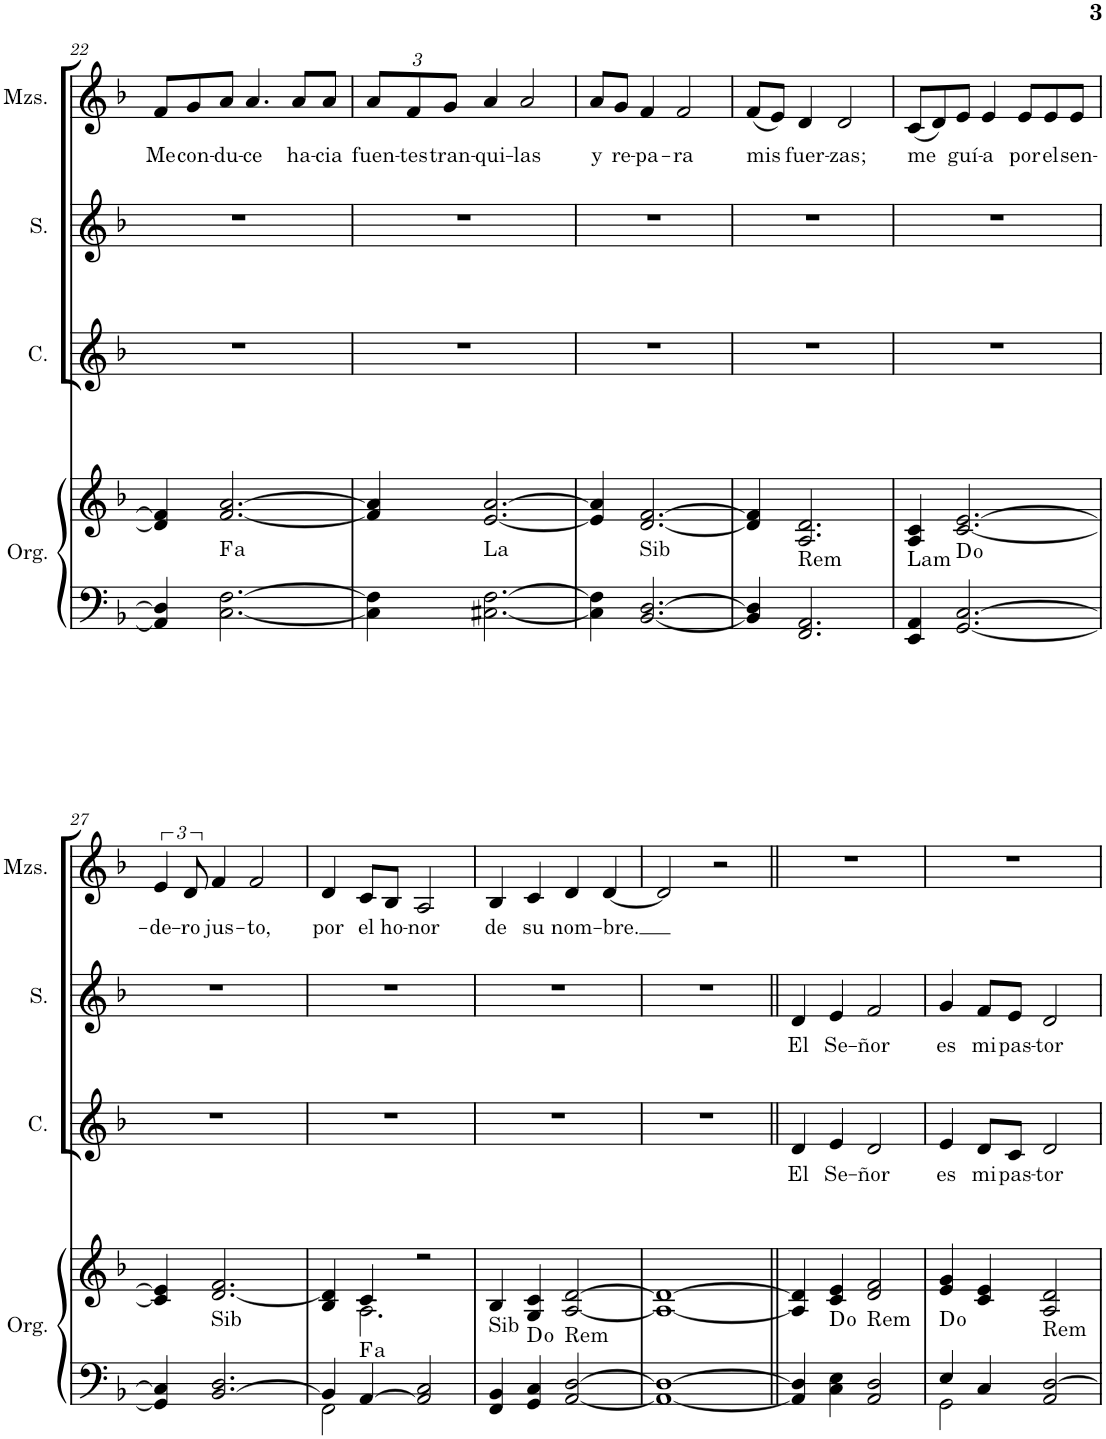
**kern	**kern	**harte	**kern	**text	**kern	**text	**kern	**text
*part4	*part4	*part4	*part3	*part3	*part2	*part2	*part1	*part1
*staff5	*staff4	*	*staff3	*staff3	*staff2	*staff2	*staff1	*staff1
*I"Órgano	*	*	*I"Contralto	*	*I"Soprano	*	*I"Solista	*
*	*	*	*I'C.	*	*I'S.	*	*	*
!!LO:PB:g=z
*clefF4	*clefG2	*	*clefG2	*	*clefG2	*	*clefG2	*
*k[b-]	*k[b-]	*	*k[b-]	*	*k[b-]	*	*k[b-]	*
*M4/4	*M4/4	*	*M4/4	*	*M4/4	*	*M4/4	*
=22	=22	=22	=22	=22	=22	=22	=22	=22
!	!	!	!	!	!	!	!	!LO:LY:b
4AA/] 4D/]	4d/] 4f/]	.	1r	.	1r	.	8f/L	Me
!	!	!	!	!	!	!	!	!LO:LY:b
.	.	.	.	.	.	.	8g/	con-
!	!	!LO:H:kt=a	!	!	!	!	!	!LO:LY:b
[2.C\ [2.F\	[2.f/ [2.a/	.	.	.	.	.	8a/J	-du-
!	!	!	!	!	!	!	!	!LO:LY:b
.	.	.	.	.	.	.	4.a/	-ce
!	!	!	!	!	!	!	!	!LO:LY:b
.	.	.	.	.	.	.	8a/L	ha-
!	!	!	!	!	!	!	!	!LO:LY:b
.	.	.	.	.	.	.	8a/J	-cia
=23	=23	=23	=23	=23	=23	=23	=23	=23
*	*	*	*	*	*	*	*Xbrackettup	*
!	!	!	!	!	!	!	!	!LO:LY:b
4C\] 4F\]	4f/] 4a/]	.	1r	.	1r	.	12a/L	fuen-
!	!	!	!	!	!	!	!	!LO:LY:b
.	.	.	.	.	.	.	12f/	-tes
!	!	!	!	!	!	!	!	!LO:LY:b
.	.	.	.	.	.	.	12g/J	tran-
!	!	!LO:H:kt=La	!	!	!	!	!	!LO:LY:b
[2.C#X\ [2.F\	[2.e/ [2.a/	N	.	.	.	.	4a/	-qui-
!	!	!	!	!	!	!	!	!LO:LY:b
.	.	.	.	.	.	.	2a/	-las
=24	=24	=24	=24	=24	=24	=24	=24	=24
!	!	!	!	!	!	!	!	!LO:LY:b
4C#\] 4F\]	4e/] 4a/]	.	1r	.	1r	.	8a/L	y
!	!	!	!	!	!	!	!	!LO:LY:b
.	.	.	.	.	.	.	8g/J	re-
!	!	!LO:H:kt=Sib	!	!	!	!	!	!LO:LY:b
[2.BB-/ [2.D/	[2.d/ [2.f/	N	.	.	.	.	4f/	-pa-
!	!	!	!	!	!	!	!	!LO:LY:b
.	.	.	.	.	.	.	2f/	-ra
=25	=25	=25	=25	=25	=25	=25	=25	=25
!	!	!	!	!	!	!	!	!LO:LY:b
4BB-/] 4D/]	4d/] 4f/]	.	1r	.	1r	.	(8f/L	-mis
.	.	.	.	.	.	.	8e/J)	.
!	!	!LO:H:kt=Rem	!	!	!	!	!	!LO:LY:b
2.FF/ 2.AA/	2.A/ 2.d/	N	.	.	.	.	4d/	fuer-
!	!	!	!	!	!	!	!	!LO:LY:b
.	.	.	.	.	.	.	2d/	-zas;
=26	=26	=26	=26	=26	=26	=26	=26	=26
!	!	!LO:H:kt=Lam	!	!	!	!	!	!LO:LY:b
4EE/ 4AA/	4A/ 4c/	N	1r	.	1r	.	(8c/L	me
.	.	.	.	.	.	.	8d/)	.
!	!	!	!	!	!	!	!	!LO:LY:b
[2.GG/ [2.C/	[2.c/ [2.e/	D:dim	.	.	.	.	8e/J	guí-
!	!	!	!	!	!	!	!	!LO:LY:b
.	.	.	.	.	.	.	4e/	-a
!	!	!	!	!	!	!	!	!LO:LY:b
.	.	.	.	.	.	.	8e/L	por
!	!	!	!	!	!	!	!	!LO:LY:b
.	.	.	.	.	.	.	8e/	el
!	!	!	!	!	!	!	!	!LO:LY:b
.	.	.	.	.	.	.	8e/J	sen-
!!LO:LB:g=z
=27	=27	=27	=27	=27	=27	=27	=27	=27
*	*	*	*	*	*	*	*brackettup	*
!	!	!	!	!	!	!	!	!LO:LY:b
4GG/] 4C/]	4c/] 4e/]	.	1r	.	1r	.	6e/	-de-
!	!	!	!	!	!	!	!	!LO:LY:b
.	.	.	.	.	.	.	12d/	-ro
!	!	!LO:H:kt=Sib	!	!	!	!	!	!LO:LY:b
[2.BB-/ 2.D/	[2.d/ 2.f/	N	.	.	.	.	4f/	jus-
!	!	!	!	!	!	!	!	!LO:LY:b
.	.	.	.	.	.	.	2f/	-to,
=28	=28	=28	=28	=28	=28	=28	=28	=28
*^	*^	*	*	*	*	*	*	*
!	!	!	!	!	!	!	!	!	!	!LO:LY:b
4BB-/]	2FF\	4B-/ 4d/]	4ryy	.	1r	.	1r	.	4d/	por
!	!	!	!	!LO:H:kt=a	!	!	!	!	!	!LO:LY:b
[4AA/	.	4c/	2.A\	.	.	.	.	.	8c/L	el
!	!	!	!	!	!	!	!	!	!	!LO:LY:b
.	.	.	.	.	.	.	.	.	8B-/J	ho-
!	!	!	!	!	!	!	!	!	!	!LO:LY:b
2AA/] 2C/	2ryy	2r	.	.	.	.	.	.	2A/	-nor
*	*	*v	*v	*	*	*	*	*	*	*
=29	=29	=29	=29	=29	=29	=29	=29	=29	=29
!	!	!	!LO:H:kt=Sib	!	!	!	!	!	!LO:LY:b
*v	*v	*	*	*	*	*	*	*	*
4FF/ 4BB-/	4B-/	N	1r	.	1r	.	4B-/	de
!	!	!	!	!	!	!	!	!LO:LY:b
4GG/ 4C/	4G/ 4c/	D:dim	.	.	.	.	4c/	su
!	!	!LO:H:kt=Rem	!	!	!	!	!	!LO:LY:b
[2AA/ [2D/	[2A/ [2d/	N	.	.	.	.	4d/	nom-
!	!	!	!	!	!	!	!	!LO:LY:b
.	.	.	.	.	.	.	[4d/	-bre.
=30	=30	=30	=30	=30	=30	=30	=30	=30
1AA_ 1D_	1A_ 1d_	.	1r	.	1r	.	2d/]	.
.	.	.	.	.	.	.	2r	.
=31||	=31||	=31||	=31||	=31||	=31||	=31||	=31||	=31||
!	!	!	!	!LO:LY:b	!	!LO:LY:b	!	!
4AA/] 4D/]	4A/] 4d/]	.	4d/	El	4d/	El	1r	.
!	!	!	!	!LO:LY:b	!	!LO:LY:b	!	!
4C\ 4E\	4c/ 4e/	D:dim	4e/	Se-	4e/	Se-	.	.
!	!	!LO:H:kt=Rem	!	!LO:LY:b	!	!LO:LY:b	!	!
2AA/ 2D/	2d/ 2f/	N	2d/	-ñor	2f/	-ñor	.	.
=32	=32	=32	=32	=32	=32	=32	=32	=32
*^	*	*	*	*	*	*	*	*
!	!	!	!	!	!LO:LY:b	!	!LO:LY:b	!	!
4E/	2GG\	4e/ 4g/	D:dim	4e/	es	4g/	es	1r	.
!	!	!	!	!	!LO:LY:b	!	!LO:LY:b	!	!
4C/	.	4c/ 4e/	.	8d/L	mi	8f/L	mi	.	.
!	!	!	!	!	!LO:LY:b	!	!LO:LY:b	!	!
.	.	.	.	8c/J	pas-	8e/J	pas-	.	.
!	!	!	!LO:H:kt=Rem	!	!LO:LY:b	!	!LO:LY:b	!	!
2AA/ [2D/	2ryy	2A/ 2d/	N	2d/	-tor	2d/	-tor	.	.
*v	*v	*	*	*	*	*	*	*	*
=	=	=	=	=	=	=	=	=
*-	*-	*-	*-	*-	*-	*-	*-	*-
